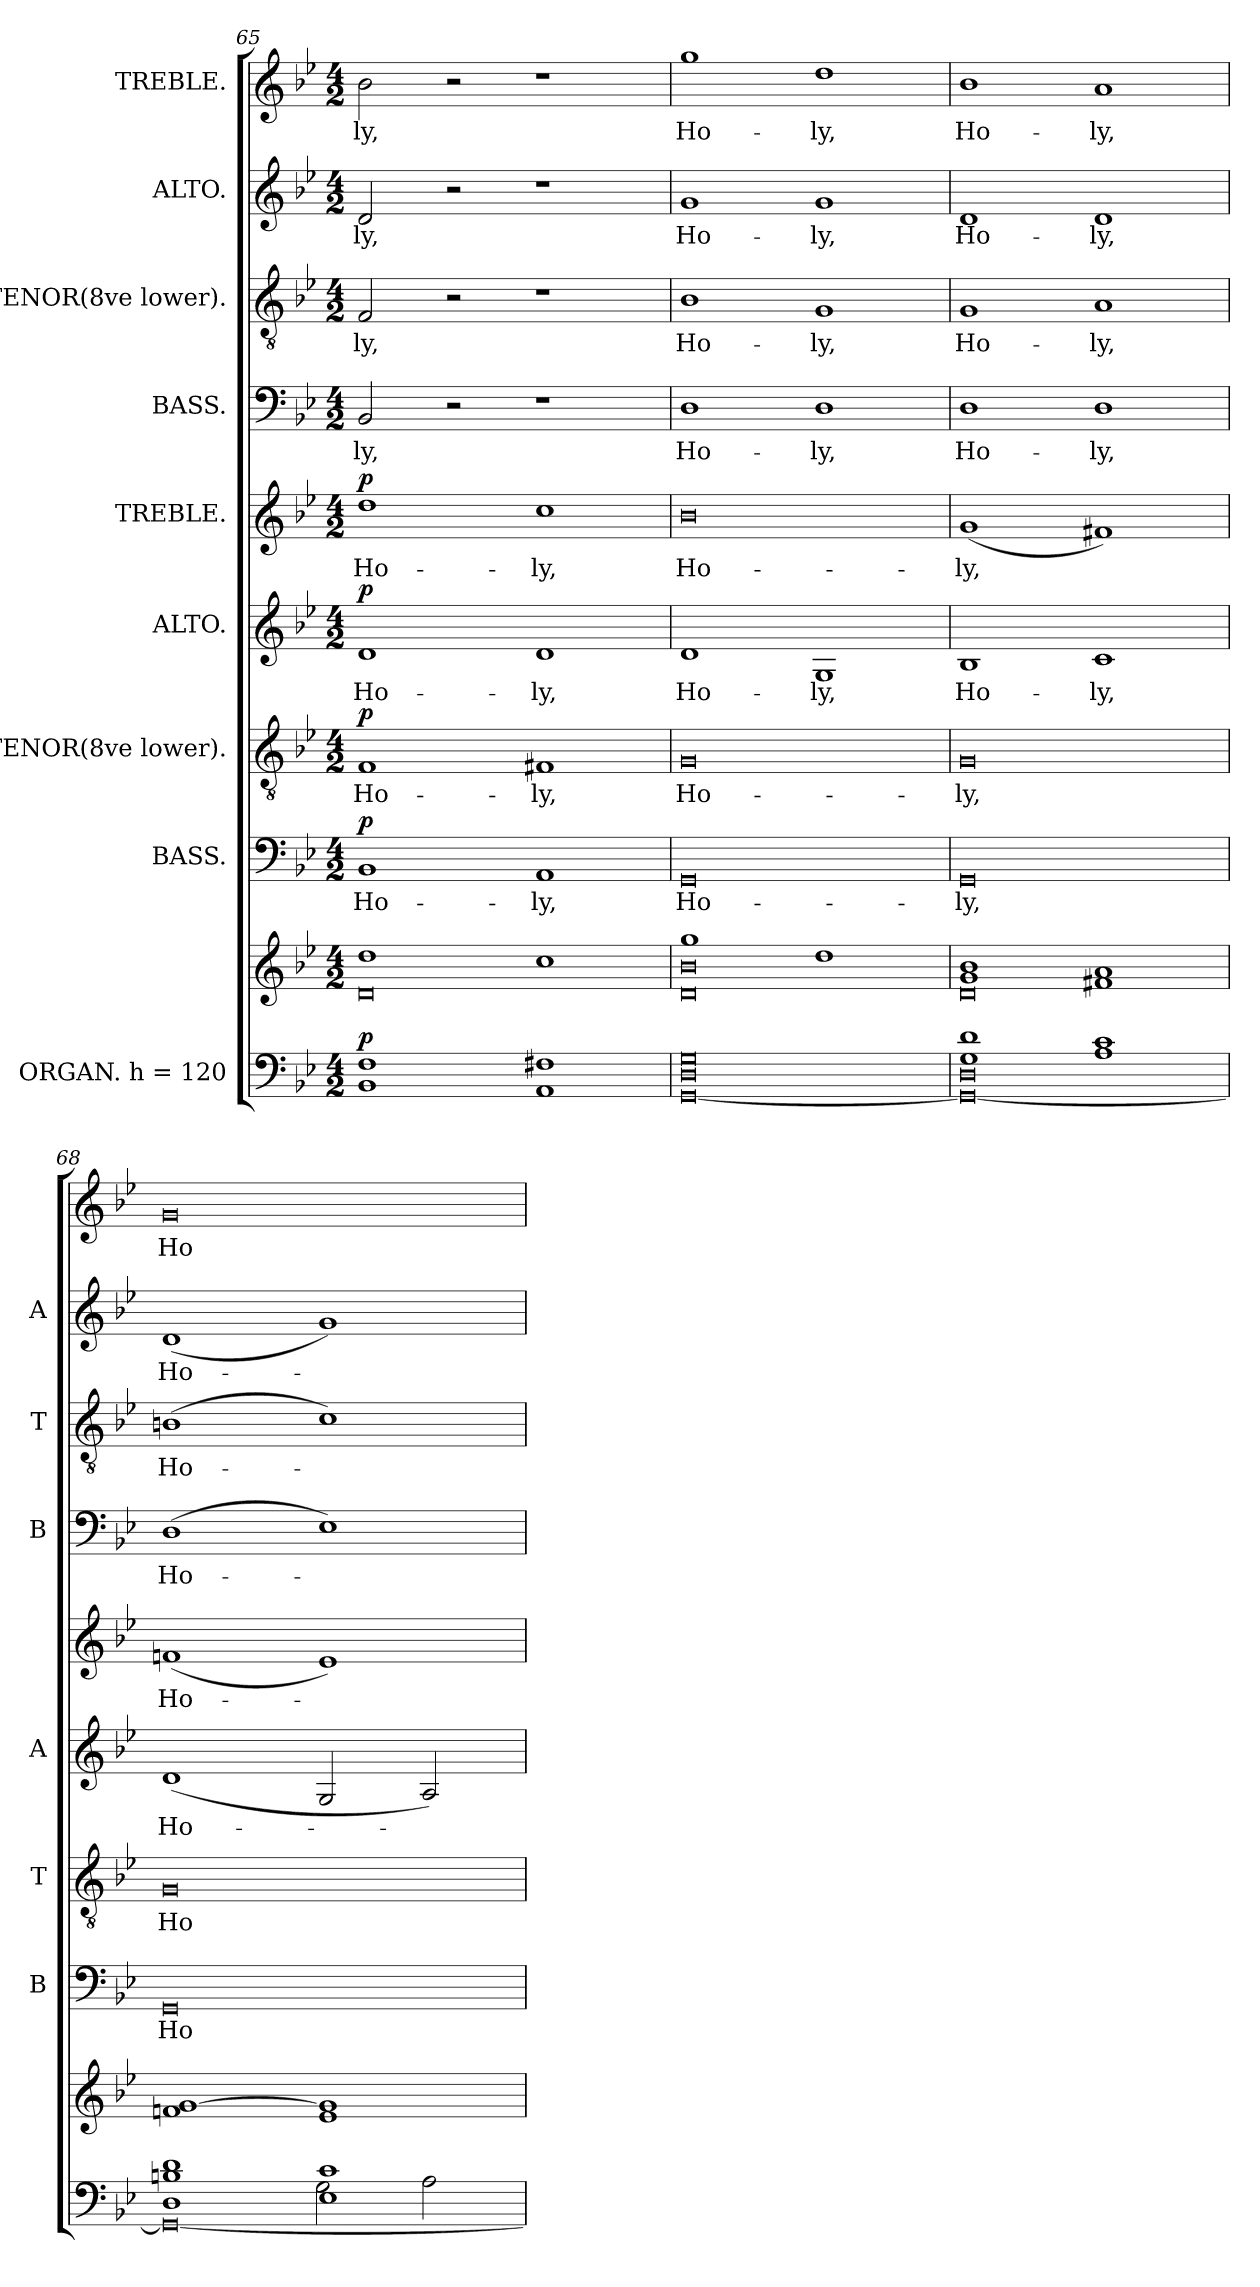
**kern	**kern	**dynam	**kern	**text	**dynam	**kern	**text	**dynam	**kern	**text	**dynam	**kern	**text	**dynam	**kern	**text	**kern	**text	**kern	**text	**kern	**text
*part9	*part9	*part9	*part8	*part8	*part8	*part7	*part7	*part7	*part6	*part6	*part6	*part5	*part5	*part5	*part4	*part4	*part3	*part3	*part2	*part2	*part1	*part1
*staff10	*staff9	*staff9/10	*staff8	*staff8	*staff8	*staff7	*staff7	*staff7	*staff6	*staff6	*staff6	*staff5	*staff5	*staff5	*staff4	*staff4	*staff3	*staff3	*staff2	*staff2	*staff1	*staff1
*I"ORGAN.  h = 120	*	*	*I"BASS.	*	*	*I"TENOR(8ve lower).	*	*	*I"ALTO.	*	*	*I"TREBLE.	*	*	*I"BASS.	*	*I"TENOR(8ve lower).	*	*I"ALTO.	*	*I"TREBLE.	*
*	*	*	*I'B	*	*	*I'T	*	*	*I'A	*	*	*	*	*	*I'B	*	*I'T	*	*I'A	*	*	*
*clefF4	*clefG2	*	*clefF4	*	*	*clefGv2	*	*	*clefG2	*	*	*clefG2	*	*	*clefF4	*	*clefGv2	*	*clefG2	*	*clefG2	*
*	*	*	*	*	*	*ITrd7c12	*	*	*	*	*	*	*	*	*	*	*ITrd7c12	*	*	*	*	*
*k[b-e-]	*k[b-e-]	*	*k[b-e-]	*	*	*k[b-e-]	*	*	*k[b-e-]	*	*	*k[b-e-]	*	*	*k[b-e-]	*	*k[b-e-]	*	*k[b-e-]	*	*k[b-e-]	*
*g:	*g:	*	*g:	*	*	*g:	*	*	*g:	*	*	*g:	*	*	*g:	*	*g:	*	*g:	*	*g:	*
*M4/2	*M4/2	*	*M4/2	*	*	*M4/2	*	*	*M4/2	*	*	*M4/2	*	*	*M4/2	*	*M4/2	*	*M4/2	*	*M4/2	*
=65	=65	=65	=65	=65	=65	=65	=65	=65	=65	=65	=65	=65	=65	=65	=65	=65	=65	=65	=65	=65	=65	=65
*^	*^	*	*	*	*	*	*	*	*	*	*	*	*	*	*	*	*	*	*	*	*	*
!	!	!	!	!LO:DY:a=2	!	!LO:LY:b	!LO:DY:b	!	!LO:LY:b	!LO:DY:b	!	!LO:LY:b	!LO:DY:b	!	!LO:LY:b	!LO:DY:b	!	!LO:LY:b	!	!LO:LY:b	!	!LO:LY:b	!	!LO:LY:b
1F	1BB-	1dd	0d	p	1BB-	Ho-	p	1FF	Ho-	p	1d	Ho-	p	1dd	Ho-	p	2BB-/	-ly,	2FF/	-ly,	2d/	-ly,	2b-\	-ly,
.	.	.	.	.	.	.	.	.	.	.	.	.	.	.	.	.	2r	.	2r	.	2r	.	2r	.
!	!	!	!	!	!	!LO:LY:b	!	!	!LO:LY:b	!	!	!LO:LY:b	!	!	!LO:LY:b	!	!	!	!	!	!	!	!	!
1F#X	1AA	1cc	.	.	1AA	-ly,	.	1FF#X	-ly,	.	1d	-ly,	.	1cc	-ly,	.	1r	.	1r	.	1r	.	1r	.
!!LO:LB:g=z
=66	=66	=66	=66	=66	=66	=66	=66	=66	=66	=66	=66	=66	=66	=66	=66	=66	=66	=66	=66	=66	=66	=66	=66	=66
!	!	!	!	!	!	!LO:LY:b	!	!	!LO:LY:b	!	!	!LO:LY:b	!	!	!LO:LY:b	!	!	!LO:LY:b	!	!LO:LY:b	!	!LO:LY:b	!	!LO:LY:b
0D 0G	[<0GG	1gg	0d 0b-	.	0GG	Ho-	.	0GG	Ho-	.	1d	Ho-	.	0b-	Ho-	.	1D	Ho-	1BB-	Ho-	1g	Ho-	1gg	Ho-
!	!	!	!	!	!	!	!	!	!	!	!	!LO:LY:b	!	!	!	!	!	!LO:LY:b	!	!LO:LY:b	!	!LO:LY:b	!	!LO:LY:b
.	.	1dd	.	.	.	.	.	.	.	.	1G	-ly,	.	.	.	.	1D	-ly,	1GG	-ly,	1g	-ly,	1dd	-ly,
=67	=67	=67	=67	=67	=67	=67	=67	=67	=67	=67	=67	=67	=67	=67	=67	=67	=67	=67	=67	=67	=67	=67	=67	=67
!	!	!	!	!	!	!LO:LY:b	!	!	!LO:LY:b	!	!	!LO:LY:b	!	!	!LO:LY:b	!	!	!LO:LY:b	!	!LO:LY:b	!	!LO:LY:b	!	!LO:LY:b
1G 1d	0GG_ 0D	1g 1b-	0d	.	0GG	-ly,	.	0GG	-ly,	.	1B-	Ho-	.	(>1g	-ly,	.	1D	Ho-	1GG	Ho-	1d	Ho-	1b-	Ho-
!	!	!	!	!	!	!	!	!	!	!	!	!LO:LY:b	!	!	!	!	!	!LO:LY:b	!	!LO:LY:b	!	!LO:LY:b	!	!LO:LY:b
1A 1c	.	1f#X 1a	.	.	.	.	.	.	.	.	1c	-ly,	.	1f#X)	.	.	1D	-ly,	1AA	-ly,	1d	-ly,	1a	-ly,
*	*	*v	*v	*	*	*	*	*	*	*	*	*	*	*	*	*	*	*	*	*	*	*	*	*
=68	=68	=68	=68	=68	=68	=68	=68	=68	=68	=68	=68	=68	=68	=68	=68	=68	=68	=68	=68	=68	=68	=68	=68
*	*^	*	*	*	*	*	*	*	*	*	*	*	*	*	*	*	*	*	*	*	*	*	*
!	!	!	!	!	!	!LO:LY:b	!	!	!LO:LY:b	!	!	!LO:LY:b	!	!	!LO:LY:b	!	!	!LO:LY:b	!	!LO:LY:b	!	!LO:LY:b	!	!LO:LY:b
1D 1Bn 1d	0GG_	1ryy	1fn [>1g	.	0GG	Ho-	.	0GG	Ho-	.	(>1d	Ho-	.	(>1fn	Ho-	.	(>1D	Ho-	(>1BBn	Ho-	(>1d	Ho-	0g	Ho-
1E- 1c	.	2G\	1e- 1g]	.	.	.	.	.	.	.	2G/	.	.	1e-)	.	.	1E-)	.	1C)	.	1g)	.	.	.
.	.	2A\	.	.	.	.	.	.	.	.	2A/)	.	.	.	.	.	.	.	.	.	.	.	.	.
*v	*v	*v	*	*	*	*	*	*	*	*	*	*	*	*	*	*	*	*	*	*	*	*	*	*
=	=	=	=	=	=	=	=	=	=	=	=	=	=	=	=	=	=	=	=	=	=	=
*-	*-	*-	*-	*-	*-	*-	*-	*-	*-	*-	*-	*-	*-	*-	*-	*-	*-	*-	*-	*-	*-	*-
